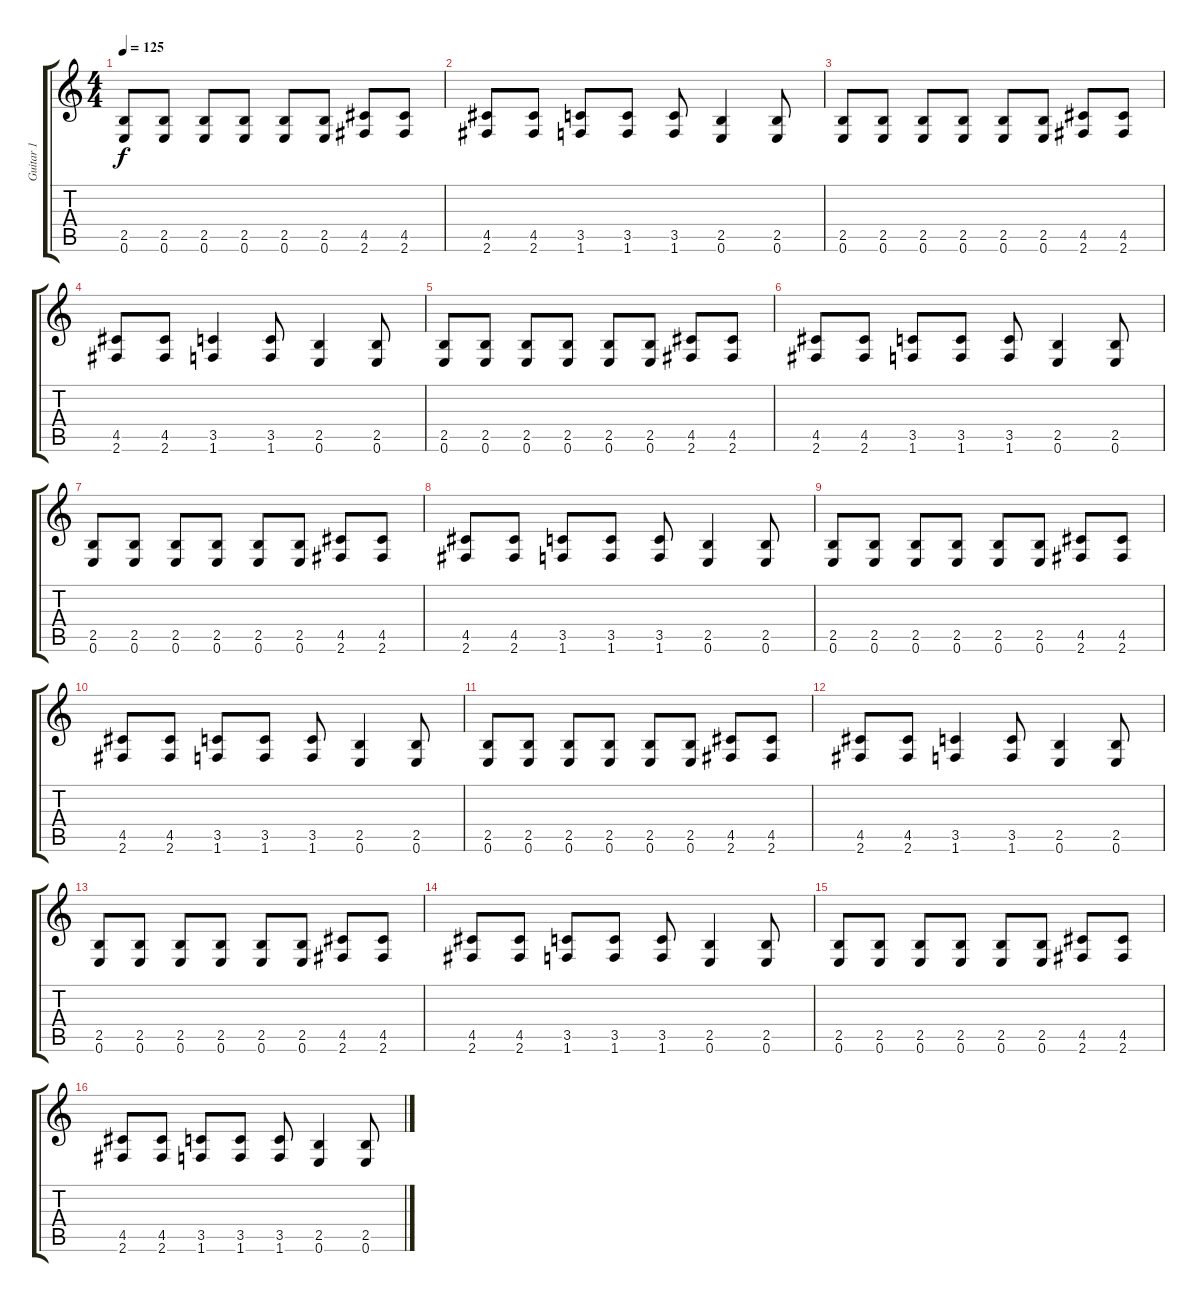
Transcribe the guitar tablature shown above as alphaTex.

\track ("Guitar 1" "Guitar 1") {instrument overdrivenguitar}
\staff {score tabs}
\tuning (E4 B3 G3 D3 A2 E2) {hide}
\ts (4 4)
\tempo 125
\clef g2
\ks c
(2.5 0.6).8{dy f} (2.5 0.6).8 (2.5 0.6).8 (2.5 0.6).8 (2.5 0.6).8 (2.5 0.6).8 (4.5 2.6).8 (4.5 2.6).8 |
(4.5 2.6).8 (4.5 2.6).8 (3.5 1.6).8 (3.5 1.6).8 (3.5 1.6).8 (2.5 0.6).4 (2.5 0.6).8 |
(2.5 0.6).8 (2.5 0.6).8 (2.5 0.6).8 (2.5 0.6).8 (2.5 0.6).8 (2.5 0.6).8 (4.5 2.6).8 (4.5 2.6).8 |
(4.5 2.6).8 (4.5 2.6).8 (3.5 1.6).4 (3.5 1.6).8 (2.5 0.6).4 (2.5 0.6).8 |
(2.5 0.6).8 (2.5 0.6).8 (2.5 0.6).8 (2.5 0.6).8 (2.5 0.6).8 (2.5 0.6).8 (4.5 2.6).8 (4.5 2.6).8 |
(4.5 2.6).8 (4.5 2.6).8 (3.5 1.6).8 (3.5 1.6).8 (3.5 1.6).8 (2.5 0.6).4 (2.5 0.6).8 |
(2.5 0.6).8 (2.5 0.6).8 (2.5 0.6).8 (2.5 0.6).8 (2.5 0.6).8 (2.5 0.6).8 (4.5 2.6).8 (4.5 2.6).8 |
(4.5 2.6).8 (4.5 2.6).8 (3.5 1.6).8 (3.5 1.6).8 (3.5 1.6).8 (2.5 0.6).4 (2.5 0.6).8 |
(2.5 0.6).8 (2.5 0.6).8 (2.5 0.6).8 (2.5 0.6).8 (2.5 0.6).8 (2.5 0.6).8 (4.5 2.6).8 (4.5 2.6).8 |
(4.5 2.6).8 (4.5 2.6).8 (3.5 1.6).8 (3.5 1.6).8 (3.5 1.6).8 (2.5 0.6).4 (2.5 0.6).8 |
(2.5 0.6).8 (2.5 0.6).8 (2.5 0.6).8 (2.5 0.6).8 (2.5 0.6).8 (2.5 0.6).8 (4.5 2.6).8 (4.5 2.6).8 |
(4.5 2.6).8 (4.5 2.6).8 (3.5 1.6).4 (3.5 1.6).8 (2.5 0.6).4 (2.5 0.6).8 |
(2.5 0.6).8 (2.5 0.6).8 (2.5 0.6).8 (2.5 0.6).8 (2.5 0.6).8 (2.5 0.6).8 (4.5 2.6).8 (4.5 2.6).8 |
(4.5 2.6).8 (4.5 2.6).8 (3.5 1.6).8 (3.5 1.6).8 (3.5 1.6).8 (2.5 0.6).4 (2.5 0.6).8 |
(2.5 0.6).8 (2.5 0.6).8 (2.5 0.6).8 (2.5 0.6).8 (2.5 0.6).8 (2.5 0.6).8 (4.5 2.6).8 (4.5 2.6).8 |
(4.5 2.6).8 (4.5 2.6).8 (3.5 1.6).8 (3.5 1.6).8 (3.5 1.6).8 (2.5 0.6).4 (2.5 0.6).8
